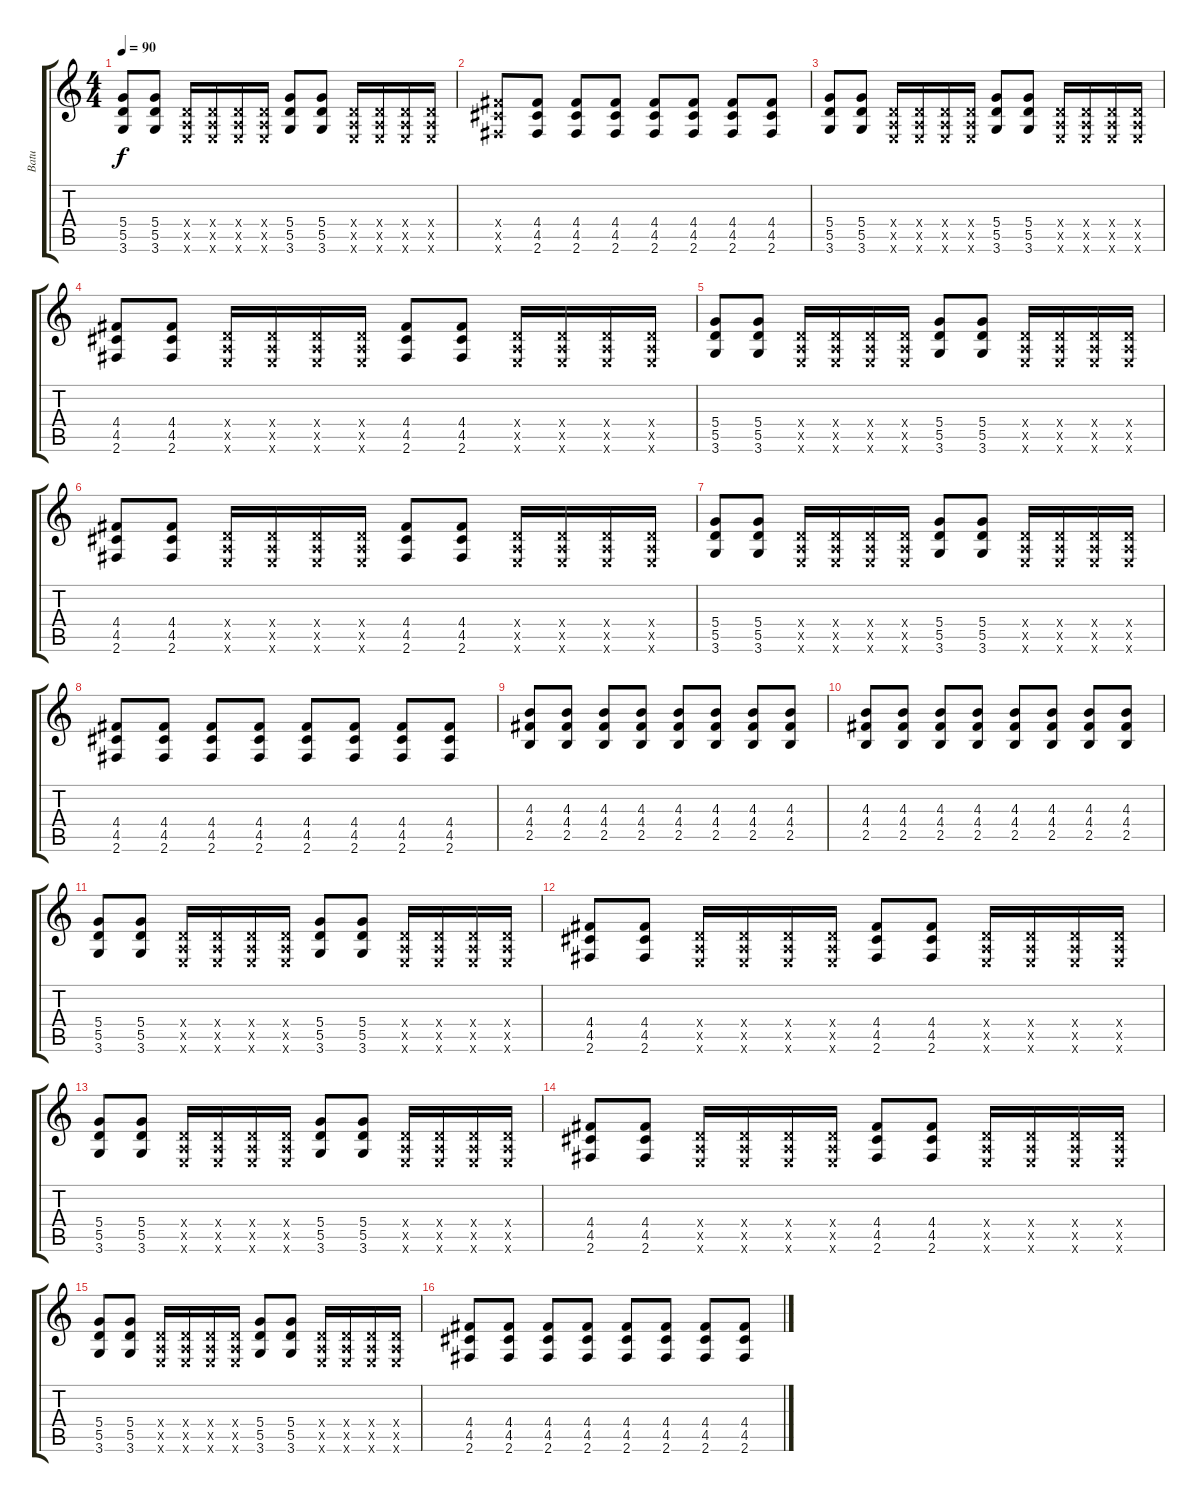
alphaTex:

\track ("Batu" "Batu") {instrument distortionguitar}
\staff {score tabs}
\tuning (E4 B3 G3 D3 A2 E2) {hide}
\ts (4 4)
\tempo 90
\clef g2
\ks c
(5.4 5.5 3.6).8{dy f} (5.4 5.5 3.6).8 (0.4{x} 0.5{x} 0.6{x}).16 (0.4{x} 0.5{x} 0.6{x}).16 (0.4{x} 0.5{x} 0.6{x}).16 (0.4{x} 0.5{x} 0.6{x}).16 (5.4 5.5 3.6).8 (5.4 5.5 3.6).8 (0.4{x} 0.5{x} 0.6{x}).16 (0.4{x} 0.5{x} 0.6{x}).16 (0.4{x} 0.5{x} 0.6{x}).16 (0.4{x} 0.5{x} 0.6{x}).16 |
(4.4{x} 4.5{x} 2.6{x}).8 (4.4 4.5 2.6).8 (4.4 4.5 2.6).8 (4.4 4.5 2.6).8 (4.4 4.5 2.6).8 (4.4 4.5 2.6).8 (4.4 4.5 2.6).8 (4.4 4.5 2.6).8 |
(5.4 5.5 3.6).8 (5.4 5.5 3.6).8 (0.4{x} 0.5{x} 0.6{x}).16 (0.4{x} 0.5{x} 0.6{x}).16 (0.4{x} 0.5{x} 0.6{x}).16 (0.4{x} 0.5{x} 0.6{x}).16 (5.4 5.5 3.6).8 (5.4 5.5 3.6).8 (0.4{x} 0.5{x} 0.6{x}).16 (0.4{x} 0.5{x} 0.6{x}).16 (0.4{x} 0.5{x} 0.6{x}).16 (0.4{x} 0.5{x} 0.6{x}).16 |
(4.4 4.5 2.6).8 (4.4 4.5 2.6).8 (0.4{x} 0.5{x} 0.6{x}).16 (0.4{x} 0.5{x} 0.6{x}).16 (0.4{x} 0.5{x} 0.6{x}).16 (0.4{x} 0.5{x} 0.6{x}).16 (4.4 4.5 2.6).8 (4.4 4.5 2.6).8 (0.4{x} 0.5{x} 0.6{x}).16 (0.4{x} 0.5{x} 0.6{x}).16 (0.4{x} 0.5{x} 0.6{x}).16 (0.4{x} 0.5{x} 0.6{x}).16 |
(5.4 5.5 3.6).8 (5.4 5.5 3.6).8 (0.4{x} 0.5{x} 0.6{x}).16 (0.4{x} 0.5{x} 0.6{x}).16 (0.4{x} 0.5{x} 0.6{x}).16 (0.4{x} 0.5{x} 0.6{x}).16 (5.4 5.5 3.6).8 (5.4 5.5 3.6).8 (0.4{x} 0.5{x} 0.6{x}).16 (0.4{x} 0.5{x} 0.6{x}).16 (0.4{x} 0.5{x} 0.6{x}).16 (0.4{x} 0.5{x} 0.6{x}).16 |
(4.4 4.5 2.6).8 (4.4 4.5 2.6).8 (0.4{x} 0.5{x} 0.6{x}).16 (0.4{x} 0.5{x} 0.6{x}).16 (0.4{x} 0.5{x} 0.6{x}).16 (0.4{x} 0.5{x} 0.6{x}).16 (4.4 4.5 2.6).8 (4.4 4.5 2.6).8 (0.4{x} 0.5{x} 0.6{x}).16 (0.4{x} 0.5{x} 0.6{x}).16 (0.4{x} 0.5{x} 0.6{x}).16 (0.4{x} 0.5{x} 0.6{x}).16 |
(5.4 5.5 3.6).8 (5.4 5.5 3.6).8 (0.4{x} 0.5{x} 0.6{x}).16 (0.4{x} 0.5{x} 0.6{x}).16 (0.4{x} 0.5{x} 0.6{x}).16 (0.4{x} 0.5{x} 0.6{x}).16 (5.4 5.5 3.6).8 (5.4 5.5 3.6).8 (0.4{x} 0.5{x} 0.6{x}).16 (0.4{x} 0.5{x} 0.6{x}).16 (0.4{x} 0.5{x} 0.6{x}).16 (0.4{x} 0.5{x} 0.6{x}).16 |
(4.4 4.5 2.6).8 (4.4 4.5 2.6).8 (4.4 4.5 2.6).8 (4.4 4.5 2.6).8 (4.4 4.5 2.6).8 (4.4 4.5 2.6).8 (4.4 4.5 2.6).8 (4.4 4.5 2.6).8 |
(4.3 4.4 2.5).8 (4.3 4.4 2.5).8 (4.3 4.4 2.5).8 (4.3 4.4 2.5).8 (4.3 4.4 2.5).8 (4.3 4.4 2.5).8 (4.3 4.4 2.5).8 (4.3 4.4 2.5).8 |
(4.3 4.4 2.5).8 (4.3 4.4 2.5).8 (4.3 4.4 2.5).8 (4.3 4.4 2.5).8 (4.3 4.4 2.5).8 (4.3 4.4 2.5).8 (4.3 4.4 2.5).8 (4.3 4.4 2.5).8 |
(5.4 5.5 3.6).8 (5.4 5.5 3.6).8 (0.4{x} 0.5{x} 0.6{x}).16 (0.4{x} 0.5{x} 0.6{x}).16 (0.4{x} 0.5{x} 0.6{x}).16 (0.4{x} 0.5{x} 0.6{x}).16 (5.4 5.5 3.6).8 (5.4 5.5 3.6).8 (0.4{x} 0.5{x} 0.6{x}).16 (0.4{x} 0.5{x} 0.6{x}).16 (0.4{x} 0.5{x} 0.6{x}).16 (0.4{x} 0.5{x} 0.6{x}).16 |
(4.4 4.5 2.6).8 (4.4 4.5 2.6).8 (0.4{x} 0.5{x} 0.6{x}).16 (0.4{x} 0.5{x} 0.6{x}).16 (0.4{x} 0.5{x} 0.6{x}).16 (0.4{x} 0.5{x} 0.6{x}).16 (4.4 4.5 2.6).8 (4.4 4.5 2.6).8 (0.4{x} 0.5{x} 0.6{x}).16 (0.4{x} 0.5{x} 0.6{x}).16 (0.4{x} 0.5{x} 0.6{x}).16 (0.4{x} 0.5{x} 0.6{x}).16 |
(5.4 5.5 3.6).8 (5.4 5.5 3.6).8 (0.4{x} 0.5{x} 0.6{x}).16 (0.4{x} 0.5{x} 0.6{x}).16 (0.4{x} 0.5{x} 0.6{x}).16 (0.4{x} 0.5{x} 0.6{x}).16 (5.4 5.5 3.6).8 (5.4 5.5 3.6).8 (0.4{x} 0.5{x} 0.6{x}).16 (0.4{x} 0.5{x} 0.6{x}).16 (0.4{x} 0.5{x} 0.6{x}).16 (0.4{x} 0.5{x} 0.6{x}).16 |
(4.4 4.5 2.6).8 (4.4 4.5 2.6).8 (0.4{x} 0.5{x} 0.6{x}).16 (0.4{x} 0.5{x} 0.6{x}).16 (0.4{x} 0.5{x} 0.6{x}).16 (0.4{x} 0.5{x} 0.6{x}).16 (4.4 4.5 2.6).8 (4.4 4.5 2.6).8 (0.4{x} 0.5{x} 0.6{x}).16 (0.4{x} 0.5{x} 0.6{x}).16 (0.4{x} 0.5{x} 0.6{x}).16 (0.4{x} 0.5{x} 0.6{x}).16 |
(5.4 5.5 3.6).8 (5.4 5.5 3.6).8 (0.4{x} 0.5{x} 0.6{x}).16 (0.4{x} 0.5{x} 0.6{x}).16 (0.4{x} 0.5{x} 0.6{x}).16 (0.4{x} 0.5{x} 0.6{x}).16 (5.4 5.5 3.6).8 (5.4 5.5 3.6).8 (0.4{x} 0.5{x} 0.6{x}).16 (0.4{x} 0.5{x} 0.6{x}).16 (0.4{x} 0.5{x} 0.6{x}).16 (0.4{x} 0.5{x} 0.6{x}).16 |
(4.4 4.5 2.6).8 (4.4 4.5 2.6).8 (4.4 4.5 2.6).8 (4.4 4.5 2.6).8 (4.4 4.5 2.6).8 (4.4 4.5 2.6).8 (4.4 4.5 2.6).8 (4.4 4.5 2.6).8
